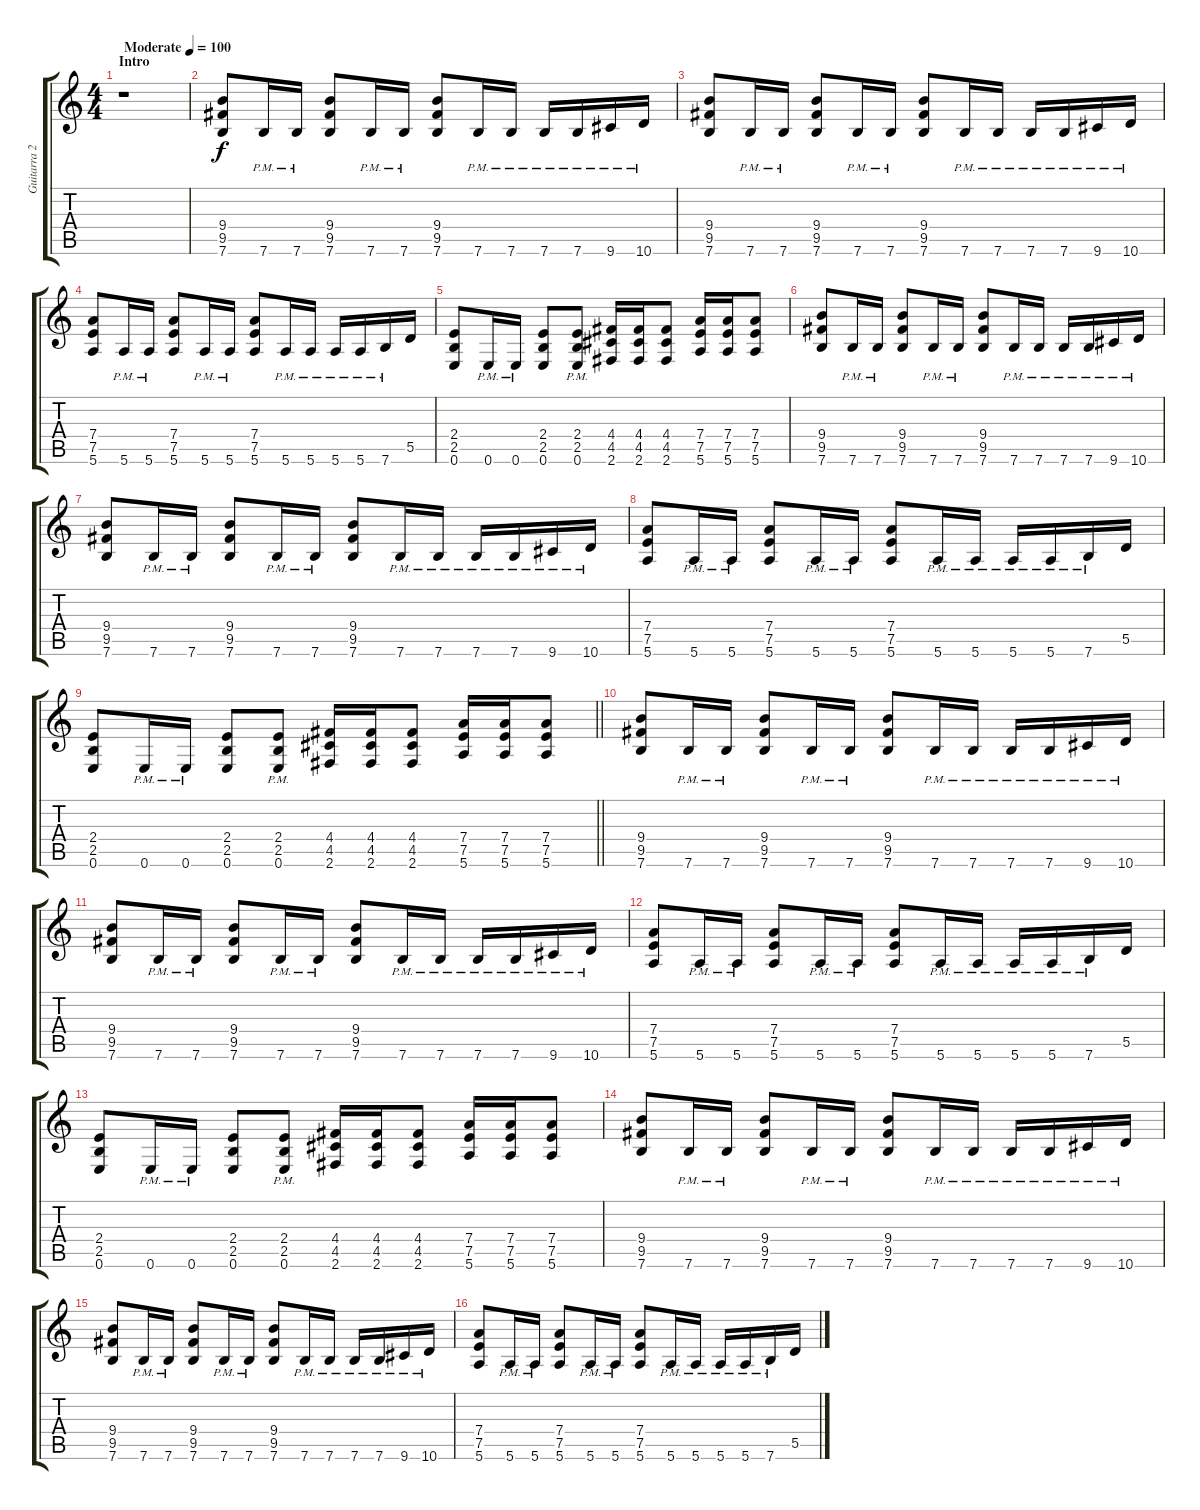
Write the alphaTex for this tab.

\track ("Guitarra 2" "Guitarra 2") {instrument distortionguitar}
\staff {score tabs}
\tuning (E4 B3 G3 D3 A2 E2) {hide}
\ts (4 4)
\section ("" "Intro")
\tempo (100 "Moderate")
\clef g2
\ks c
r.1{dy f instrument distortionguitar} |
(9.4 9.5 7.6).8 7.6{pm}.16 7.6{pm}.16 (9.4 9.5 7.6).8 7.6{pm}.16 7.6{pm}.16 (9.4 9.5 7.6).8 7.6{pm}.16 7.6{pm}.16 7.6{pm}.16 7.6{pm}.16 9.6{pm}.16 10.6{pm}.16 |
(9.4 9.5 7.6).8 7.6{pm}.16 7.6{pm}.16 (9.4 9.5 7.6).8 7.6{pm}.16 7.6{pm}.16 (9.4 9.5 7.6).8 7.6{pm}.16 7.6{pm}.16 7.6{pm}.16 7.6{pm}.16 9.6{pm}.16 10.6{pm}.16 |
(7.4 7.5 5.6).8 5.6{pm}.16 5.6{pm}.16 (7.4 7.5 5.6).8 5.6{pm}.16 5.6{pm}.16 (7.4 7.5 5.6).8 5.6{pm}.16 5.6{pm}.16 5.6{pm}.16 5.6{pm}.16 7.6{pm}.16 5.5.16 |
(2.4 2.5 0.6).8 0.6{pm}.16 0.6{pm}.16 (2.4 2.5 0.6).8 (2.4 2.5 0.6{pm}).8 (4.4 4.5 2.6).16 (4.4 4.5 2.6).16 (4.4 4.5 2.6).8 (7.4 7.5 5.6).16 (7.4 7.5 5.6).16 (7.4 7.5 5.6).8 |
(9.4 9.5 7.6).8 7.6{pm}.16 7.6{pm}.16 (9.4 9.5 7.6).8 7.6{pm}.16 7.6{pm}.16 (9.4 9.5 7.6).8 7.6{pm}.16 7.6{pm}.16 7.6{pm}.16 7.6{pm}.16 9.6{pm}.16 10.6{pm}.16 |
(9.4 9.5 7.6).8 7.6{pm}.16 7.6{pm}.16 (9.4 9.5 7.6).8 7.6{pm}.16 7.6{pm}.16 (9.4 9.5 7.6).8 7.6{pm}.16 7.6{pm}.16 7.6{pm}.16 7.6{pm}.16 9.6{pm}.16 10.6{pm}.16 |
(7.4 7.5 5.6).8 5.6{pm}.16 5.6{pm}.16 (7.4 7.5 5.6).8 5.6{pm}.16 5.6{pm}.16 (7.4 7.5 5.6).8 5.6{pm}.16 5.6{pm}.16 5.6{pm}.16 5.6{pm}.16 7.6{pm}.16 5.5.16 |
\barLineRight lightlight
(2.4 2.5 0.6).8 0.6{pm}.16 0.6{pm}.16 (2.4 2.5 0.6).8 (2.4 2.5 0.6{pm}).8 (4.4 4.5 2.6).16 (4.4 4.5 2.6).16 (4.4 4.5 2.6).8 (7.4 7.5 5.6).16 (7.4 7.5 5.6).16 (7.4 7.5 5.6).8 |
\section ("" "")
(9.4 9.5 7.6).8 7.6{pm}.16 7.6{pm}.16 (9.4 9.5 7.6).8 7.6{pm}.16 7.6{pm}.16 (9.4 9.5 7.6).8 7.6{pm}.16 7.6{pm}.16 7.6{pm}.16 7.6{pm}.16 9.6{pm}.16 10.6{pm}.16 |
(9.4 9.5 7.6).8 7.6{pm}.16 7.6{pm}.16 (9.4 9.5 7.6).8 7.6{pm}.16 7.6{pm}.16 (9.4 9.5 7.6).8 7.6{pm}.16 7.6{pm}.16 7.6{pm}.16 7.6{pm}.16 9.6{pm}.16 10.6{pm}.16 |
(7.4 7.5 5.6).8 5.6{pm}.16 5.6{pm}.16 (7.4 7.5 5.6).8 5.6{pm}.16 5.6{pm}.16 (7.4 7.5 5.6).8 5.6{pm}.16 5.6{pm}.16 5.6{pm}.16 5.6{pm}.16 7.6{pm}.16 5.5.16 |
(2.4 2.5 0.6).8 0.6{pm}.16 0.6{pm}.16 (2.4 2.5 0.6).8 (2.4 2.5 0.6{pm}).8 (4.4 4.5 2.6).16 (4.4 4.5 2.6).16 (4.4 4.5 2.6).8 (7.4 7.5 5.6).16 (7.4 7.5 5.6).16 (7.4 7.5 5.6).8 |
(9.4 9.5 7.6).8 7.6{pm}.16 7.6{pm}.16 (9.4 9.5 7.6).8 7.6{pm}.16 7.6{pm}.16 (9.4 9.5 7.6).8 7.6{pm}.16 7.6{pm}.16 7.6{pm}.16 7.6{pm}.16 9.6{pm}.16 10.6{pm}.16 |
(9.4 9.5 7.6).8 7.6{pm}.16 7.6{pm}.16 (9.4 9.5 7.6).8 7.6{pm}.16 7.6{pm}.16 (9.4 9.5 7.6).8 7.6{pm}.16 7.6{pm}.16 7.6{pm}.16 7.6{pm}.16 9.6{pm}.16 10.6{pm}.16 |
(7.4 7.5 5.6).8 5.6{pm}.16 5.6{pm}.16 (7.4 7.5 5.6).8 5.6{pm}.16 5.6{pm}.16 (7.4 7.5 5.6).8 5.6{pm}.16 5.6{pm}.16 5.6{pm}.16 5.6{pm}.16 7.6{pm}.16 5.5.16
